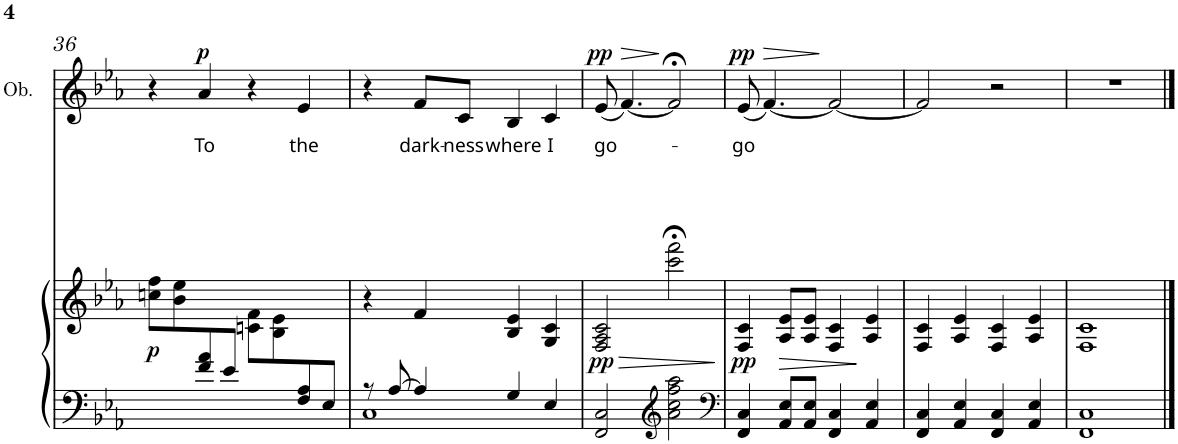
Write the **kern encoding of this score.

**kern	**kern	**dynam	**kern	**text	**dynam
*part2	*part2	*part2	*part1	*part1	*part1
*staff3	*staff2	*staff2/3	*staff1	*staff1	*staff1
*I"Piano	*	*	*I"Oboe	*	*
*I'Pno	*	*	*I'Ob.	*	*
!!LO:PB:g=z
*clefF4	*clefG2	*	*clefG2	*	*
*k[b-e-a-]	*k[b-e-a-]	*	*k[b-e-a-]	*	*
*M4/4	*M4/4	*	*M4/4	*	*
*met(c)	*met(c)	*	*met(c)	*	*
=36	=36	=36	=36	=36	=36
*^	*	*	*	*	*
!	!	!	!LO:DY:b	!	!	!
4ryy	1ryy	8ccn\ 8ff\L	p	4r	.	.
.	.	8b-\ 8ee-\	.	.	.	.
!	!	!	!	!	!LO:LY:b	!LO:DY:a
8f/ 8a-/	.	4ryy	.	4a-/	To	p
8e-/J	.	.	.	.	.	.
4ryy	.	8cn\ 8f\L	.	4r	.	.
.	.	8B-\ 8e-\	.	.	.	.
!	!	!	!	!	!LO:LY:b	!
8F/ 8A-/	.	4ryy	.	4e-/	the	.
8E-/J	.	.	.	.	.	.
=37	=37	=37	=37	=37	=37	=37
8r	1C	4r	.	4r	.	.
[8A-/	.	.	.	.	.	.
!	!	!	!	!	!LO:LY:b	!
4A-/]	.	4f/	.	8f/L	dark-	.
!	!	!	!	!	!LO:LY:b	!
.	.	.	.	8c/J	-ness	.
!	!	!	!	!	!LO:LY:b	!
4G/	.	4B-/ 4e-/	.	4B-/	where	.
!	!	!	!	!	!LO:LY:b	!
4E-/	.	4G/ 4c/	.	4c/	I	.
*v	*v	*	*	*	*	*
=38	=38	=38	=38	=38	=38
!	!	!LO:HP:b	!	!LO:LY:b	!
!	!	!LO:DY:n=1:b	!	!	!LO:DY:a
2FF/ 2C/	2F/ 2A-/ 2c/	> pp	(<8e-/	go-	pp
!	!	!	!	!	!LO:HP:b
.	.	.	[4.f/)	.	>
*clefG2	*	*	*	*	*
2a-\ 2cc\ 2ff\ 2aa-\	2ccc\;< 2fff\;<	.	2f;</]	.	]
.	.	]	.	.	.
=39	=39	=39	=39	=39	=39
*clefF4	*	*	*	*	*
!	!	!LO:DY:b	!	!LO:LY:b	!LO:DY:a
4FF/ 4C/	4F/ 4c/	pp	(<8e-/	-go	pp
!	!	!	!	!	!LO:HP:b
.	.	.	[4.f/)	.	>
!	!	!LO:HP:b	!	!	!
8AA-/ 8E-/L	8A-/ 8e-/L	>	.	.	.
8AA-/ 8E-/J	8A-/ 8e-/J	.	.	.	.
4FF/ 4C/	4F/ 4c/	.	2f/_	.	]
4AA-/ 4E-/	4A-/ 4e-/	]	.	.	.
=40	=40	=40	=40	=40	=40
4FF/ 4C/	4F/ 4c/	.	2f/]	.	.
4AA-/ 4E-/	4A-/ 4e-/	.	.	.	.
4FF/ 4C/	4F/ 4c/	.	2r	.	.
4AA-/ 4E-/	4A-/ 4e-/	.	.	.	.
=41	=41	=41	=41	=41	=41
*^	*^	*	*	*	*
1C	1FF	1c	1F	.	1r	.	.
*v	*v	*	*	*	*	*	*
*	*v	*v	*	*	*	*
==	==	==	==	==	==
*-	*-	*-	*-	*-	*-
